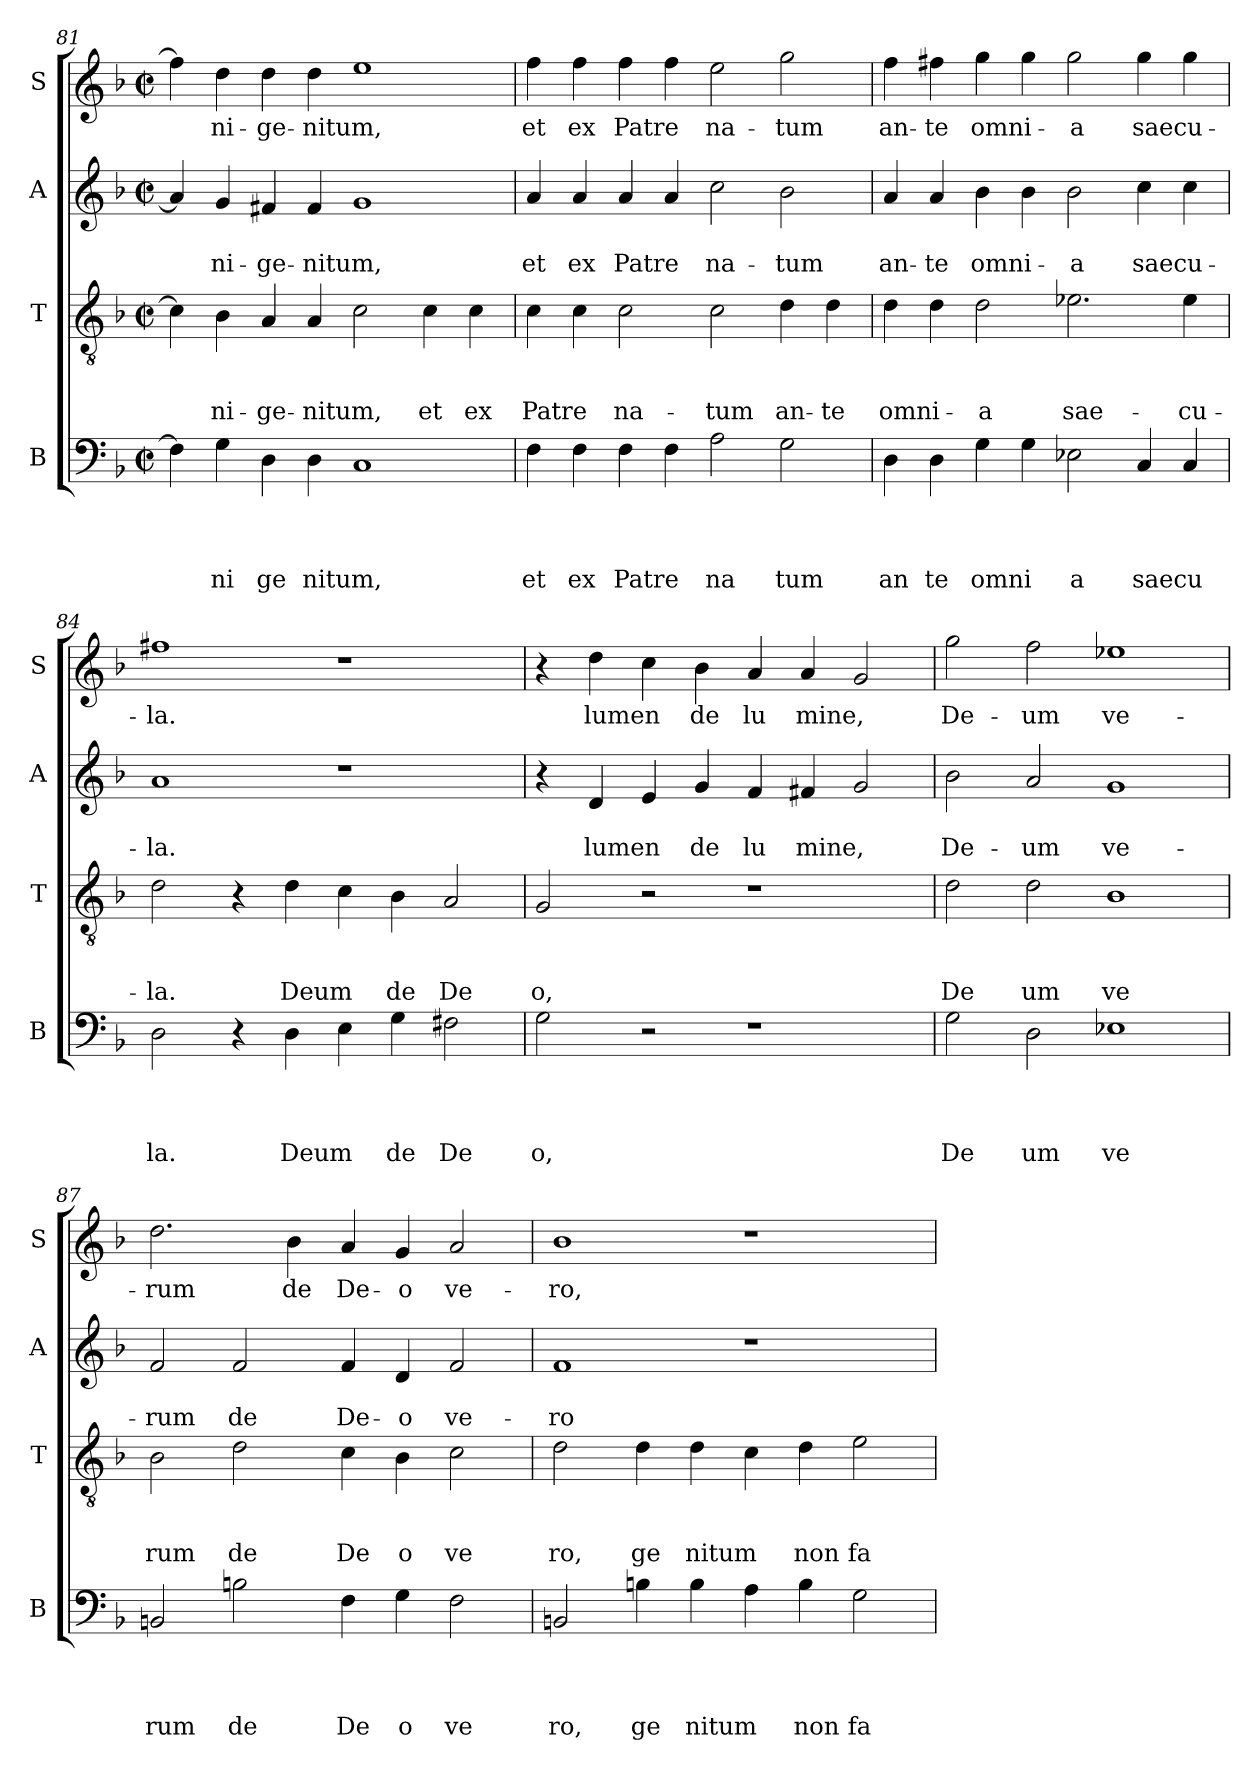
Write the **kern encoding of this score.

**kern	**text	**text	**text	**text	**kern	**text	**text	**text	**kern	**text	**text	**kern	**text
*part4	*part4	*part4	*part4	*part4	*part3	*part3	*part3	*part3	*part2	*part2	*part2	*part1	*part1
*staff4	*staff4	*staff4	*staff4	*staff4	*staff3	*staff3	*staff3	*staff3	*staff2	*staff2	*staff2	*staff1	*staff1
*I"B	*	*	*	*	*I"T	*	*	*	*I"A	*	*	*I"S	*
*I'B	*	*	*	*	*I'T	*	*	*	*I'A	*	*	*I'S	*
*clefF4	*	*	*	*	*clefGv2	*	*	*	*clefG2	*	*	*clefG2	*
*k[b-]	*	*	*	*	*k[b-]	*	*	*	*k[b-]	*	*	*k[b-]	*
*F:	*	*	*	*	*F:	*	*	*	*F:	*	*	*F:	*
*M2/2	*	*	*	*	*M2/2	*	*	*	*M2/2	*	*	*M2/2	*
*met(c|)	*	*	*	*	*met(c|)	*	*	*	*met(c|)	*	*	*met(c|)	*
=81	=81	=81	=81	=81	=81	=81	=81	=81	=81	=81	=81	=81	=81
4F\]	.	.	.	.	4c\]	.	.	.	4a/]	.	.	4ff\]	.
!	!	!	!	!LO:LY:b	!	!	!	!LO:LY:b	!	!	!LO:LY:b	!	!LO:LY:b
4G\	.	.	.	ni	4B-\	.	.	-ni-	4g/	.	-ni-	4dd\	-ni-
!	!	!	!	!LO:LY:b	!	!	!	!LO:LY:b	!	!	!LO:LY:b	!	!LO:LY:b
4D\	.	.	.	ge	4A/	.	.	-ge-	4f#X/	.	-ge-	4dd\	-ge-
!	!	!	!	!LO:LY:b	!	!	!	!LO:LY:b	!	!	!LO:LY:b	!	!LO:LY:b
4D\	.	.	.	nitum,	4A/	.	.	-nitum,	4f#/	.	-nitum,	4dd\	-nitum,
1C	.	.	.	.	2c\	.	.	.	1g	.	.	1ee	.
!	!	!	!	!	!	!	!	!LO:LY:b	!	!	!	!	!
.	.	.	.	.	4c\	.	.	et	.	.	.	.	.
!	!	!	!	!	!	!	!	!LO:LY:b	!	!	!	!	!
.	.	.	.	.	4c\	.	.	ex	.	.	.	.	.
=82	=82	=82	=82	=82	=82	=82	=82	=82	=82	=82	=82	=82	=82
!	!	!	!	!LO:LY:b	!	!	!	!LO:LY:b	!	!	!LO:LY:b	!	!LO:LY:b
4F\	.	.	.	et	4c\	.	.	Patre	4a/	.	et	4ff\	et
!	!	!	!	!LO:LY:b	!	!	!	!	!	!	!LO:LY:b	!	!LO:LY:b
4F\	.	.	.	ex	4c\	.	.	.	4a/	.	ex	4ff\	ex
!	!	!	!	!LO:LY:b	!	!	!	!LO:LY:b	!	!	!LO:LY:b	!	!LO:LY:b
4F\	.	.	.	Patre	2c\	.	.	na-	4a/	.	Patre	4ff\	Patre
4F\	.	.	.	.	.	.	.	.	4a/	.	.	4ff\	.
!	!	!	!	!LO:LY:b	!	!	!	!LO:LY:b	!	!	!LO:LY:b	!	!LO:LY:b
2A\	.	.	.	na	2c\	.	.	-tum	2cc\	.	na-	2ee\	na-
!	!	!	!	!LO:LY:b	!	!	!	!LO:LY:b	!	!	!LO:LY:b	!	!LO:LY:b
2G\	.	.	.	tum	4d\	.	.	an-	2b-\	.	-tum	2gg\	-tum
!	!	!	!	!	!	!	!	!LO:LY:b	!	!	!	!	!
.	.	.	.	.	4d\	.	.	-te	.	.	.	.	.
=83	=83	=83	=83	=83	=83	=83	=83	=83	=83	=83	=83	=83	=83
!	!	!	!	!LO:LY:b	!	!	!	!LO:LY:b	!	!	!LO:LY:b	!	!LO:LY:b
4D\	.	.	.	an	4d\	.	.	omni-	4a/	.	an-	4ff\	an-
!	!	!	!	!LO:LY:b	!	!	!	!	!	!	!LO:LY:b	!	!LO:LY:b
4D\	.	.	.	te	4d\	.	.	.	4a/	.	-te	4ff#X\	-te
!	!	!	!	!LO:LY:b	!	!	!	!LO:LY:b	!	!	!LO:LY:b	!	!LO:LY:b
4G\	.	.	.	omni	2d\	.	.	-a	4b-\	.	omni-	4gg\	omni-
4G\	.	.	.	.	.	.	.	.	4b-\	.	.	4gg\	.
!	!	!	!	!LO:LY:b	!	!	!	!LO:LY:b	!	!	!LO:LY:b	!	!LO:LY:b
2E-X\	.	.	.	a	2.e-X\	.	.	sae-	2b-\	.	-a	2gg\	-a
!	!	!	!	!LO:LY:b	!	!	!	!	!	!	!LO:LY:b	!	!LO:LY:b
4C/	.	.	.	saecu	.	.	.	.	4cc\	.	saecu-	4gg\	saecu-
!	!	!	!	!	!	!	!	!LO:LY:b	!	!	!	!	!
4C/	.	.	.	.	4e-\	.	.	-cu-	4cc\	.	.	4gg\	.
!!LO:PB:g=z
=84	=84	=84	=84	=84	=84	=84	=84	=84	=84	=84	=84	=84	=84
!	!	!	!	!LO:LY:b	!	!	!	!LO:LY:b	!	!	!LO:LY:b	!	!LO:LY:b
2D\	.	.	.	la.	2d\	.	.	-la.	1a	.	-la.	1ff#X	-la.
4r	.	.	.	.	4r	.	.	.	.	.	.	.	.
!	!	!	!	!LO:LY:b	!	!	!	!LO:LY:b	!	!	!	!	!
4D\	.	.	.	Deum	4d\	.	.	Deum	.	.	.	.	.
4E\	.	.	.	.	4c\	.	.	.	1r	.	.	1r	.
!	!	!	!	!LO:LY:b	!	!	!	!LO:LY:b	!	!	!	!	!
4G\	.	.	.	de	4B-\	.	.	de	.	.	.	.	.
!	!	!	!	!LO:LY:b	!	!	!	!LO:LY:b	!	!	!	!	!
2F#X\	.	.	.	De	2A/	.	.	De	.	.	.	.	.
=85	=85	=85	=85	=85	=85	=85	=85	=85	=85	=85	=85	=85	=85
!	!	!	!	!LO:LY:b	!	!	!	!LO:LY:b	!	!	!	!	!
2G\	.	.	.	o,	2G/	.	.	o,	4r	.	.	4r	.
!	!	!	!	!	!	!	!	!	!	!	!LO:LY:b	!	!LO:LY:b
.	.	.	.	.	.	.	.	.	4d/	.	lumen	4dd\	lumen
2r	.	.	.	.	2r	.	.	.	4e/	.	.	4cc\	.
!	!	!	!	!	!	!	!	!	!	!	!LO:LY:b	!	!LO:LY:b
.	.	.	.	.	.	.	.	.	4g/	.	de	4b-\	de
!	!	!	!	!	!	!	!	!	!	!	!LO:LY:b	!	!LO:LY:b
1r	.	.	.	.	1r	.	.	.	4f/	.	lu	4a/	lu
!	!	!	!	!	!	!	!	!	!	!	!LO:LY:b	!	!LO:LY:b
.	.	.	.	.	.	.	.	.	4f#X/	.	mine,	4a/	mine,
.	.	.	.	.	.	.	.	.	2g/	.	.	2g/	.
=86	=86	=86	=86	=86	=86	=86	=86	=86	=86	=86	=86	=86	=86
!	!	!	!	!LO:LY:b	!	!	!	!LO:LY:b	!	!	!LO:LY:b	!	!LO:LY:b
2G\	.	.	.	De	2d\	.	.	De	2b-\	.	De-	2gg\	De-
!	!	!	!	!LO:LY:b	!	!	!	!LO:LY:b	!	!	!LO:LY:b	!	!LO:LY:b
2D\	.	.	.	um	2d\	.	.	um	2a/	.	-um	2ff\	-um
!	!	!	!	!LO:LY:b	!	!	!	!LO:LY:b	!	!	!LO:LY:b	!	!LO:LY:b
1E-X	.	.	.	ve	1B-	.	.	ve	1g	.	ve-	1ee-X	ve-
=87	=87	=87	=87	=87	=87	=87	=87	=87	=87	=87	=87	=87	=87
!	!	!	!	!LO:LY:b	!	!	!	!LO:LY:b	!	!	!LO:LY:b	!	!LO:LY:b
2BB/	.	.	.	rum	2B-\	.	.	rum	2f/	.	-rum	2.dd\	-rum
!	!	!	!	!LO:LY:b	!	!	!	!LO:LY:b	!	!	!LO:LY:b	!	!
2B\	.	.	.	de	2d\	.	.	de	2f/	.	de	.	.
!	!	!	!	!	!	!	!	!	!	!	!	!	!LO:LY:b
.	.	.	.	.	.	.	.	.	.	.	.	4b-\	de
!	!	!	!	!LO:LY:b	!	!	!	!LO:LY:b	!	!	!LO:LY:b	!	!LO:LY:b
4F\	.	.	.	De	4c\	.	.	De	4f/	.	De-	4a/	De-
!	!	!	!	!LO:LY:b	!	!	!	!LO:LY:b	!	!	!LO:LY:b	!	!LO:LY:b
4G\	.	.	.	o	4B-\	.	.	o	4d/	.	-o	4g/	-o
!	!	!	!	!LO:LY:b	!	!	!	!LO:LY:b	!	!	!LO:LY:b	!	!LO:LY:b
2F\	.	.	.	ve	2c\	.	.	ve	2f/	.	ve-	2a/	ve-
=88	=88	=88	=88	=88	=88	=88	=88	=88	=88	=88	=88	=88	=88
!	!	!	!	!LO:LY:b	!	!	!	!LO:LY:b	!	!	!LO:LY:b	!	!LO:LY:b
2BB/	.	.	.	ro,	2d\	.	.	ro,	1f	.	-ro	1b-	-ro,
!	!	!	!	!LO:LY:b	!	!	!	!LO:LY:b	!	!	!	!	!
4B\	.	.	.	ge	4d\	.	.	ge	.	.	.	.	.
!	!	!	!	!LO:LY:b	!	!	!	!LO:LY:b	!	!	!	!	!
4B\	.	.	.	nitum	4d\	.	.	nitum	.	.	.	.	.
4A\	.	.	.	.	4c\	.	.	.	1r	.	.	1r	.
!	!	!	!	!LO:LY:b	!	!	!	!LO:LY:b	!	!	!	!	!
4B\	.	.	.	non	4d\	.	.	non	.	.	.	.	.
!	!	!	!	!LO:LY:b	!	!	!	!LO:LY:b	!	!	!	!	!
2G\	.	.	.	fa	2e\	.	.	fa	.	.	.	.	.
=	=	=	=	=	=	=	=	=	=	=	=	=	=
*-	*-	*-	*-	*-	*-	*-	*-	*-	*-	*-	*-	*-	*-
